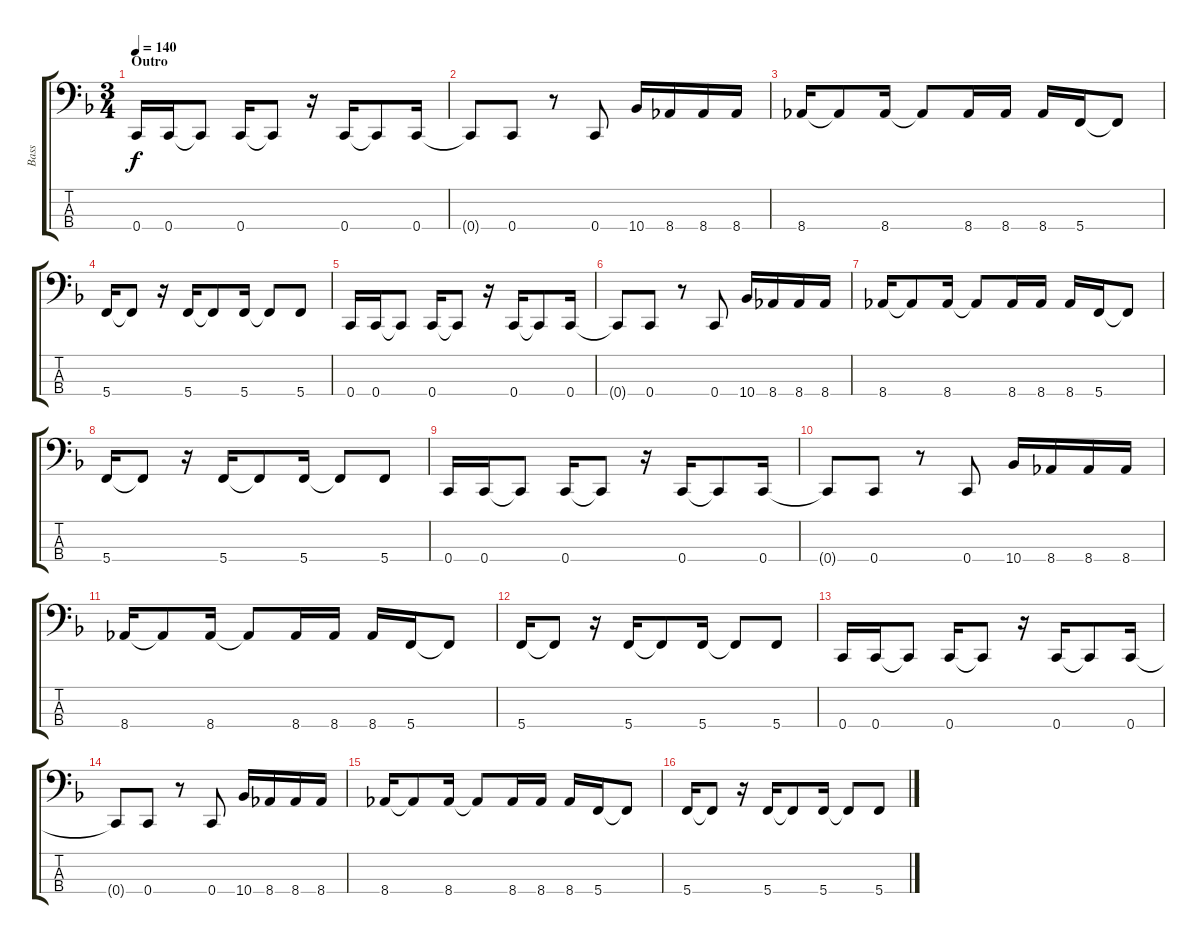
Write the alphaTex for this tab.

\track ("Bass" "Bass") {instrument electricbasspick}
\staff {score tabs}
\tuning (F2 C2 G1 C1) {hide}
\ts (3 4)
\section ("" "Outro")
\tempo 130
\tempo 140
\clef f4
\ks f
0.4.16{dy f} 0.4.16 0.4{t}.8 0.4.16 0.4{t}.8 r.16 0.4.16 0.4{t}.8 0.4.16 |
0.4{t}.8 0.4.8 r.8 0.4.8 10.4.16 8.4.16 8.4.16 8.4.16 |
8.4.16 8.4{t}.8 8.4.16 8.4{t}.8 8.4.16 8.4.16 8.4.16 5.4.16 5.4{t}.8 |
5.4.16 5.4{t}.8 r.16 5.4.16 5.4{t}.8 5.4.16 5.4{t}.8 5.4.8 |
0.4.16 0.4.16 0.4{t}.8 0.4.16 0.4{t}.8 r.16 0.4.16 0.4{t}.8 0.4.16 |
0.4{t}.8 0.4.8 r.8 0.4.8 10.4.16 8.4.16 8.4.16 8.4.16 |
8.4.16 8.4{t}.8 8.4.16 8.4{t}.8 8.4.16 8.4.16 8.4.16 5.4.16 5.4{t}.8 |
5.4.16 5.4{t}.8 r.16 5.4.16 5.4{t}.8 5.4.16 5.4{t}.8 5.4.8 |
0.4.16 0.4.16 0.4{t}.8 0.4.16 0.4{t}.8 r.16 0.4.16 0.4{t}.8 0.4.16 |
0.4{t}.8 0.4.8 r.8 0.4.8 10.4.16 8.4.16 8.4.16 8.4.16 |
8.4.16 8.4{t}.8 8.4.16 8.4{t}.8 8.4.16 8.4.16 8.4.16 5.4.16 5.4{t}.8 |
5.4.16 5.4{t}.8 r.16 5.4.16 5.4{t}.8 5.4.16 5.4{t}.8 5.4.8 |
0.4.16 0.4.16 0.4{t}.8 0.4.16 0.4{t}.8 r.16 0.4.16 0.4{t}.8 0.4.16 |
0.4{t}.8 0.4.8 r.8 0.4.8 10.4.16 8.4.16 8.4.16 8.4.16 |
8.4.16 8.4{t}.8 8.4.16 8.4{t}.8 8.4.16 8.4.16 8.4.16 5.4.16 5.4{t}.8 |
5.4.16 5.4{t}.8 r.16 5.4.16 5.4{t}.8 5.4.16 5.4{t}.8 5.4.8
